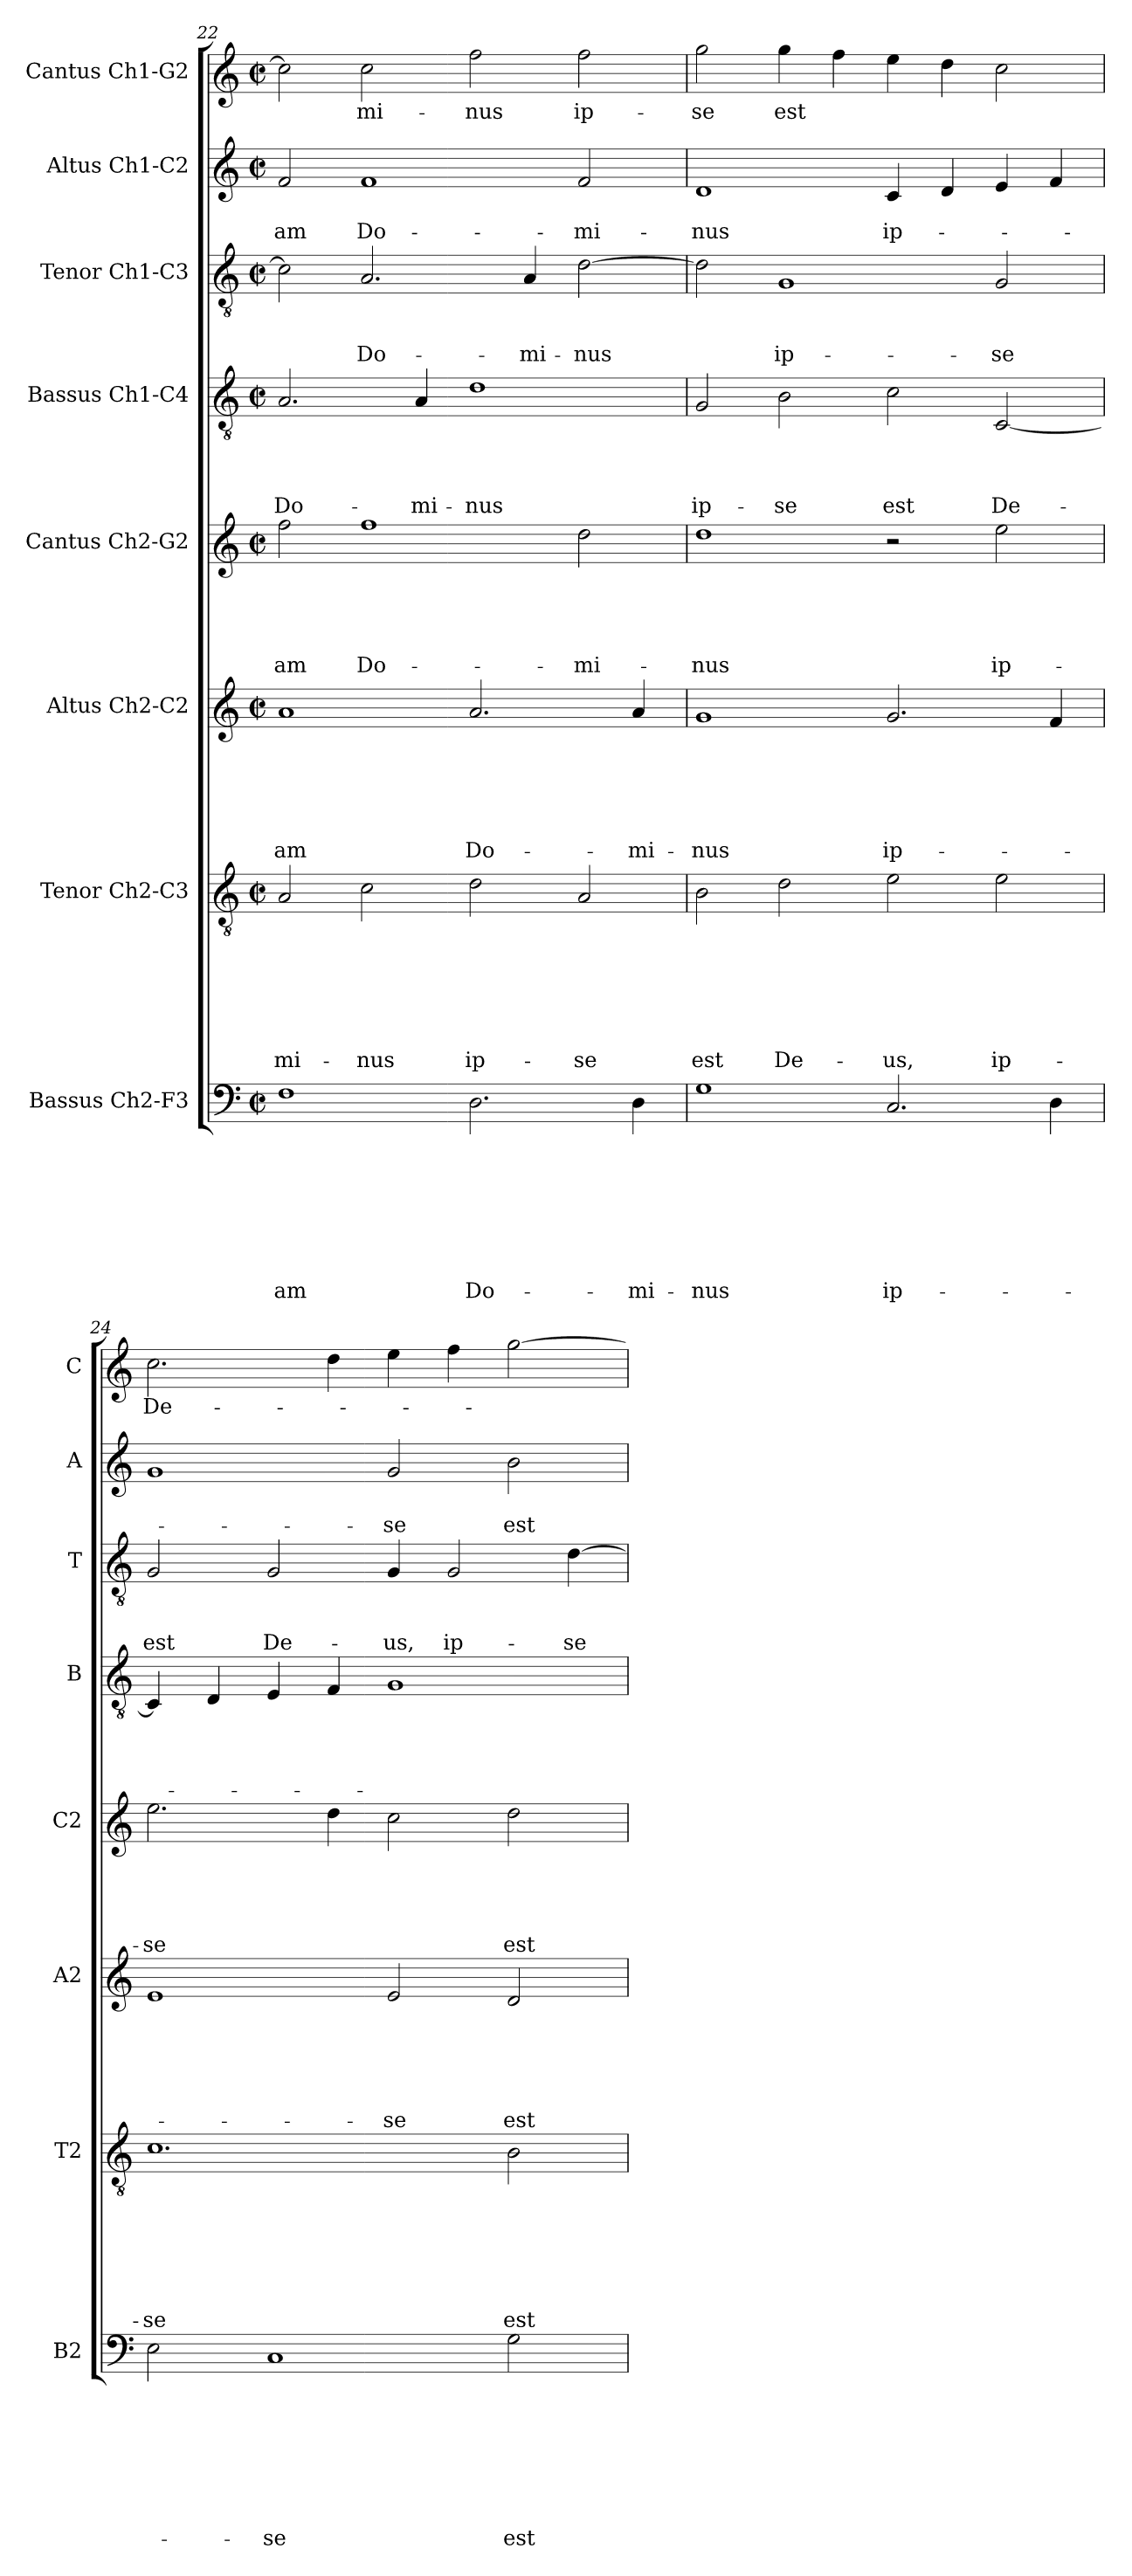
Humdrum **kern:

**kern	**text	**text	**text	**text	**text	**text	**text	**text	**kern	**text	**text	**text	**text	**text	**text	**text	**kern	**text	**text	**text	**text	**text	**text	**kern	**text	**text	**text	**text	**text	**kern	**text	**text	**text	**text	**kern	**text	**text	**text	**kern	**text	**text	**kern	**text
*part8	*part8	*part8	*part8	*part8	*part8	*part8	*part8	*part8	*part7	*part7	*part7	*part7	*part7	*part7	*part7	*part7	*part6	*part6	*part6	*part6	*part6	*part6	*part6	*part5	*part5	*part5	*part5	*part5	*part5	*part4	*part4	*part4	*part4	*part4	*part3	*part3	*part3	*part3	*part2	*part2	*part2	*part1	*part1
*staff8	*staff8	*staff8	*staff8	*staff8	*staff8	*staff8	*staff8	*staff8	*staff7	*staff7	*staff7	*staff7	*staff7	*staff7	*staff7	*staff7	*staff6	*staff6	*staff6	*staff6	*staff6	*staff6	*staff6	*staff5	*staff5	*staff5	*staff5	*staff5	*staff5	*staff4	*staff4	*staff4	*staff4	*staff4	*staff3	*staff3	*staff3	*staff3	*staff2	*staff2	*staff2	*staff1	*staff1
*I"Bassus Ch2-F3	*	*	*	*	*	*	*	*	*I"Tenor Ch2-C3	*	*	*	*	*	*	*	*I"Altus Ch2-C2	*	*	*	*	*	*	*I"Cantus Ch2-G2	*	*	*	*	*	*I"Bassus Ch1-C4	*	*	*	*	*I"Tenor Ch1-C3	*	*	*	*I"Altus Ch1-C2	*	*	*I"Cantus Ch1-G2	*
*I'B2	*	*	*	*	*	*	*	*	*I'T2	*	*	*	*	*	*	*	*I'A2	*	*	*	*	*	*	*I'C2	*	*	*	*	*	*I'B	*	*	*	*	*I'T	*	*	*	*I'A	*	*	*I'C	*
*clefF4	*	*	*	*	*	*	*	*	*clefGv2	*	*	*	*	*	*	*	*clefG2	*	*	*	*	*	*	*clefG2	*	*	*	*	*	*clefGv2	*	*	*	*	*clefGv2	*	*	*	*clefG2	*	*	*clefG2	*
*k[]	*	*	*	*	*	*	*	*	*k[]	*	*	*	*	*	*	*	*k[]	*	*	*	*	*	*	*k[]	*	*	*	*	*	*k[]	*	*	*	*	*k[]	*	*	*	*k[]	*	*	*k[]	*
*C:	*	*	*	*	*	*	*	*	*C:	*	*	*	*	*	*	*	*C:	*	*	*	*	*	*	*C:	*	*	*	*	*	*C:	*	*	*	*	*C:	*	*	*	*C:	*	*	*C:	*
*M2/2	*	*	*	*	*	*	*	*	*M2/2	*	*	*	*	*	*	*	*M2/2	*	*	*	*	*	*	*M2/2	*	*	*	*	*	*M2/2	*	*	*	*	*M2/2	*	*	*	*M2/2	*	*	*M2/2	*
*met(c|)	*	*	*	*	*	*	*	*	*met(c|)	*	*	*	*	*	*	*	*met(c|)	*	*	*	*	*	*	*met(c|)	*	*	*	*	*	*met(c|)	*	*	*	*	*met(c|)	*	*	*	*met(c|)	*	*	*met(c|)	*
=22	=22	=22	=22	=22	=22	=22	=22	=22	=22	=22	=22	=22	=22	=22	=22	=22	=22	=22	=22	=22	=22	=22	=22	=22	=22	=22	=22	=22	=22	=22	=22	=22	=22	=22	=22	=22	=22	=22	=22	=22	=22	=22	=22
!	!	!	!	!	!	!	!	!LO:LY:b	!	!	!	!	!	!	!	!LO:LY:b	!	!	!	!	!	!	!LO:LY:b	!	!	!	!	!	!LO:LY:b	!	!	!	!	!LO:LY:b	!	!	!	!	!	!	!LO:LY:b	!	!
1F	.	.	.	.	.	.	.	-am	2A/	.	.	.	.	.	.	-mi-	1a	.	.	.	.	.	-am	2ff\	.	.	.	.	-am	2.A/	.	.	.	Do-	2c\]	.	.	.	2f/	.	-am	2cc\]	.
!	!	!	!	!	!	!	!	!	!	!	!	!	!	!	!	!LO:LY:b	!	!	!	!	!	!	!	!	!	!	!	!	!LO:LY:b	!	!	!	!	!	!	!	!	!LO:LY:b	!	!	!LO:LY:b	!	!LO:LY:b
.	.	.	.	.	.	.	.	.	2c\	.	.	.	.	.	.	-nus	.	.	.	.	.	.	.	1ff	.	.	.	.	Do-	.	.	.	.	.	2.A/	.	.	Do-	1f	.	Do-	2cc\	-mi-
!	!	!	!	!	!	!	!	!	!	!	!	!	!	!	!	!	!	!	!	!	!	!	!	!	!	!	!	!	!	!	!	!	!	!LO:LY:b	!	!	!	!	!	!	!	!	!
.	.	.	.	.	.	.	.	.	.	.	.	.	.	.	.	.	.	.	.	.	.	.	.	.	.	.	.	.	.	4A/	.	.	.	-mi-	.	.	.	.	.	.	.	.	.
!	!	!	!	!	!	!	!	!LO:LY:b	!	!	!	!	!	!	!	!LO:LY:b	!	!	!	!	!	!	!LO:LY:b	!	!	!	!	!	!	!	!	!	!	!LO:LY:b	!	!	!	!	!	!	!	!	!LO:LY:b
2.D\	.	.	.	.	.	.	.	Do-	2d\	.	.	.	.	.	.	ip-	2.a/	.	.	.	.	.	Do-	.	.	.	.	.	.	1d	.	.	.	-nus	.	.	.	.	.	.	.	2ff\	-nus
!	!	!	!	!	!	!	!	!	!	!	!	!	!	!	!	!	!	!	!	!	!	!	!	!	!	!	!	!	!	!	!	!	!	!	!	!	!	!LO:LY:b	!	!	!	!	!
.	.	.	.	.	.	.	.	.	.	.	.	.	.	.	.	.	.	.	.	.	.	.	.	.	.	.	.	.	.	.	.	.	.	.	4A/	.	.	-mi-	.	.	.	.	.
!	!	!	!	!	!	!	!	!	!	!	!	!	!	!	!	!LO:LY:b	!	!	!	!	!	!	!	!	!	!	!	!	!LO:LY:b	!	!	!	!	!	!	!	!	!LO:LY:b	!	!	!LO:LY:b	!	!LO:LY:b
.	.	.	.	.	.	.	.	.	2A/	.	.	.	.	.	.	-se	.	.	.	.	.	.	.	2dd\	.	.	.	.	-mi-	.	.	.	.	.	[2d\	.	.	-nus	2f/	.	-mi-	2ff\	ip-
!	!	!	!	!	!	!	!	!LO:LY:b	!	!	!	!	!	!	!	!	!	!	!	!	!	!	!LO:LY:b	!	!	!	!	!	!	!	!	!	!	!	!	!	!	!	!	!	!	!	!
4D\	.	.	.	.	.	.	.	-mi-	.	.	.	.	.	.	.	.	4a/	.	.	.	.	.	-mi-	.	.	.	.	.	.	.	.	.	.	.	.	.	.	.	.	.	.	.	.
=23	=23	=23	=23	=23	=23	=23	=23	=23	=23	=23	=23	=23	=23	=23	=23	=23	=23	=23	=23	=23	=23	=23	=23	=23	=23	=23	=23	=23	=23	=23	=23	=23	=23	=23	=23	=23	=23	=23	=23	=23	=23	=23	=23
!	!	!	!	!	!	!	!	!LO:LY:b	!	!	!	!	!	!	!	!LO:LY:b	!	!	!	!	!	!	!LO:LY:b	!	!	!	!	!	!LO:LY:b	!	!	!	!	!LO:LY:b	!	!	!	!	!	!	!LO:LY:b	!	!LO:LY:b
1G	.	.	.	.	.	.	.	-nus	2B\	.	.	.	.	.	.	est	1g	.	.	.	.	.	-nus	1dd	.	.	.	.	-nus	2G/	.	.	.	ip-	2d\]	.	.	.	1d	.	-nus	2gg\	-se
!	!	!	!	!	!	!	!	!	!	!	!	!	!	!	!	!LO:LY:b	!	!	!	!	!	!	!	!	!	!	!	!	!	!	!	!	!	!LO:LY:b	!	!	!	!LO:LY:b	!	!	!	!	!LO:LY:b
.	.	.	.	.	.	.	.	.	2d\	.	.	.	.	.	.	De-	.	.	.	.	.	.	.	.	.	.	.	.	.	2B\	.	.	.	-se	1G	.	.	ip-	.	.	.	4gg\	est
.	.	.	.	.	.	.	.	.	.	.	.	.	.	.	.	.	.	.	.	.	.	.	.	.	.	.	.	.	.	.	.	.	.	.	.	.	.	.	.	.	.	4ff\	.
!	!	!	!	!	!	!	!	!LO:LY:b	!	!	!	!	!	!	!	!LO:LY:b	!	!	!	!	!	!	!LO:LY:b	!	!	!	!	!	!	!	!	!	!	!LO:LY:b	!	!	!	!	!	!	!LO:LY:b	!	!
2.C/	.	.	.	.	.	.	.	ip-	2e\	.	.	.	.	.	.	-us,	2.g/	.	.	.	.	.	ip-	2r	.	.	.	.	.	2c\	.	.	.	est	.	.	.	.	4c/	.	ip-	4ee\	.
.	.	.	.	.	.	.	.	.	.	.	.	.	.	.	.	.	.	.	.	.	.	.	.	.	.	.	.	.	.	.	.	.	.	.	.	.	.	.	4d/	.	.	4dd\	.
!	!	!	!	!	!	!	!	!	!	!	!	!	!	!	!	!LO:LY:b	!	!	!	!	!	!	!	!	!	!	!	!	!LO:LY:b	!	!	!	!	!LO:LY:b	!	!	!	!LO:LY:b	!	!	!	!	!
.	.	.	.	.	.	.	.	.	2e\	.	.	.	.	.	.	ip-	.	.	.	.	.	.	.	2ee\	.	.	.	.	ip-	[2C/	.	.	.	De-	2G/	.	.	-se	4e/	.	.	2cc\	.
4D\	.	.	.	.	.	.	.	.	.	.	.	.	.	.	.	.	4f/	.	.	.	.	.	.	.	.	.	.	.	.	.	.	.	.	.	.	.	.	.	4f/	.	.	.	.
=24	=24	=24	=24	=24	=24	=24	=24	=24	=24	=24	=24	=24	=24	=24	=24	=24	=24	=24	=24	=24	=24	=24	=24	=24	=24	=24	=24	=24	=24	=24	=24	=24	=24	=24	=24	=24	=24	=24	=24	=24	=24	=24	=24
!	!	!	!	!	!	!	!	!	!	!	!	!	!	!	!	!LO:LY:b	!	!	!	!	!	!	!	!	!	!	!	!	!LO:LY:b	!	!	!	!	!	!	!	!	!LO:LY:b	!	!	!	!	!LO:LY:b
2E\	.	.	.	.	.	.	.	.	1.c	.	.	.	.	.	.	-se	1e	.	.	.	.	.	.	2.ee\	.	.	.	.	-se	4C/]	.	.	.	.	2G/	.	.	est	1g	.	.	2.cc\	De-
.	.	.	.	.	.	.	.	.	.	.	.	.	.	.	.	.	.	.	.	.	.	.	.	.	.	.	.	.	.	4D/	.	.	.	.	.	.	.	.	.	.	.	.	.
!	!	!	!	!	!	!	!	!LO:LY:b	!	!	!	!	!	!	!	!	!	!	!	!	!	!	!	!	!	!	!	!	!	!	!	!	!	!	!	!	!	!LO:LY:b	!	!	!	!	!
1C	.	.	.	.	.	.	.	-se	.	.	.	.	.	.	.	.	.	.	.	.	.	.	.	.	.	.	.	.	.	4E/	.	.	.	.	2G/	.	.	De-	.	.	.	.	.
.	.	.	.	.	.	.	.	.	.	.	.	.	.	.	.	.	.	.	.	.	.	.	.	4dd\	.	.	.	.	.	4F/	.	.	.	.	.	.	.	.	.	.	.	4dd\	.
!	!	!	!	!	!	!	!	!	!	!	!	!	!	!	!	!	!	!	!	!	!	!	!LO:LY:b	!	!	!	!	!	!	!	!	!	!	!	!	!	!	!LO:LY:b	!	!	!LO:LY:b	!	!
.	.	.	.	.	.	.	.	.	.	.	.	.	.	.	.	.	2e/	.	.	.	.	.	-se	2cc\	.	.	.	.	.	1G	.	.	.	.	4G/	.	.	-us,	2g/	.	-se	4ee\	.
!	!	!	!	!	!	!	!	!	!	!	!	!	!	!	!	!	!	!	!	!	!	!	!	!	!	!	!	!	!	!	!	!	!	!	!	!	!	!LO:LY:b	!	!	!	!	!
.	.	.	.	.	.	.	.	.	.	.	.	.	.	.	.	.	.	.	.	.	.	.	.	.	.	.	.	.	.	.	.	.	.	.	2G/	.	.	ip-	.	.	.	4ff\	.
!	!	!	!	!	!	!	!	!LO:LY:b	!	!	!	!	!	!	!	!LO:LY:b	!	!	!	!	!	!	!LO:LY:b	!	!	!	!	!	!LO:LY:b	!	!	!	!	!	!	!	!	!	!	!	!LO:LY:b	!	!
2G\	.	.	.	.	.	.	.	est	2B\	.	.	.	.	.	.	est	2d/	.	.	.	.	.	est	2dd\	.	.	.	.	est	.	.	.	.	.	.	.	.	.	2b\	.	est	[2gg\	.
!	!	!	!	!	!	!	!	!	!	!	!	!	!	!	!	!	!	!	!	!	!	!	!	!	!	!	!	!	!	!	!	!	!	!	!	!	!	!LO:LY:b	!	!	!	!	!
.	.	.	.	.	.	.	.	.	.	.	.	.	.	.	.	.	.	.	.	.	.	.	.	.	.	.	.	.	.	.	.	.	.	.	[4d\	.	.	-se	.	.	.	.	.
=	=	=	=	=	=	=	=	=	=	=	=	=	=	=	=	=	=	=	=	=	=	=	=	=	=	=	=	=	=	=	=	=	=	=	=	=	=	=	=	=	=	=	=
*-	*-	*-	*-	*-	*-	*-	*-	*-	*-	*-	*-	*-	*-	*-	*-	*-	*-	*-	*-	*-	*-	*-	*-	*-	*-	*-	*-	*-	*-	*-	*-	*-	*-	*-	*-	*-	*-	*-	*-	*-	*-	*-	*-
